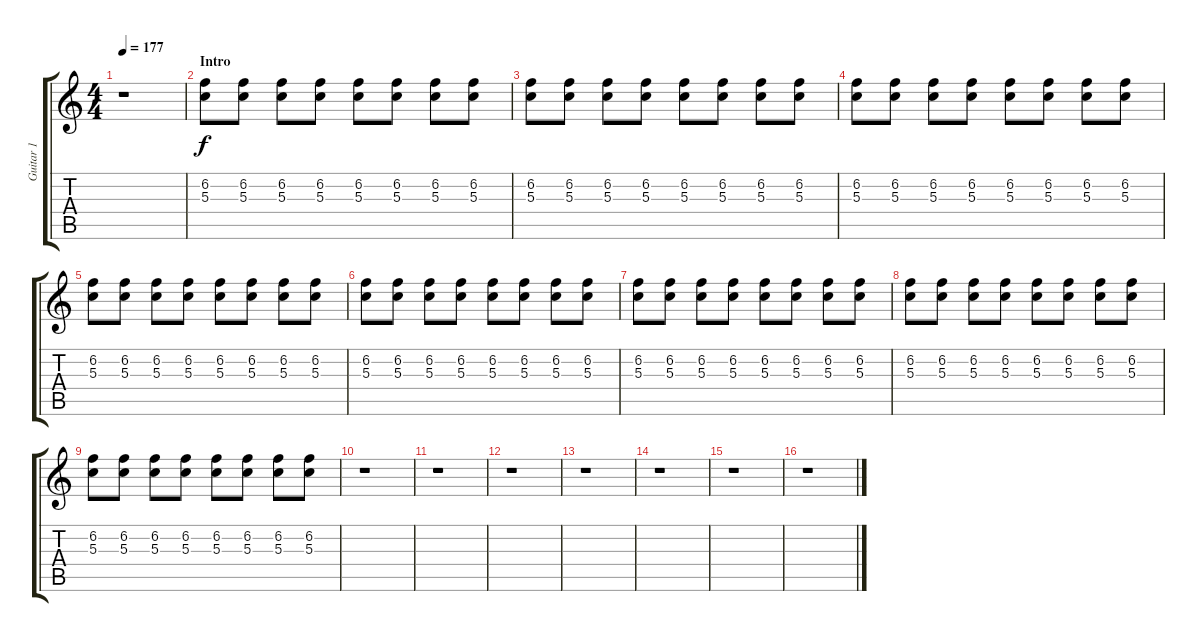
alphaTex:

\track ("Guitar 1" "Guitar 1") {instrument electricguitarclean}
\staff {score tabs}
\tuning (E4 B3 G3 D3 A2 E2) {hide}
\ts (4 4)
\tempo 177
\clef g2
\ks c
r.1{dy f instrument electricguitarclean} |
\section ("" "Intro")
(6.2 5.3).8 (6.2 5.3).8 (6.2 5.3).8 (6.2 5.3).8 (6.2 5.3).8 (6.2 5.3).8 (6.2 5.3).8 (6.2 5.3).8 |
(6.2 5.3).8 (6.2 5.3).8 (6.2 5.3).8 (6.2 5.3).8 (6.2 5.3).8 (6.2 5.3).8 (6.2 5.3).8 (6.2 5.3).8 |
(6.2 5.3).8 (6.2 5.3).8 (6.2 5.3).8 (6.2 5.3).8 (6.2 5.3).8 (6.2 5.3).8 (6.2 5.3).8 (6.2 5.3).8 |
(6.2 5.3).8 (6.2 5.3).8 (6.2 5.3).8 (6.2 5.3).8 (6.2 5.3).8 (6.2 5.3).8 (6.2 5.3).8 (6.2 5.3).8 |
(6.2 5.3).8 (6.2 5.3).8 (6.2 5.3).8 (6.2 5.3).8 (6.2 5.3).8 (6.2 5.3).8 (6.2 5.3).8 (6.2 5.3).8 |
(6.2 5.3).8 (6.2 5.3).8 (6.2 5.3).8 (6.2 5.3).8 (6.2 5.3).8 (6.2 5.3).8 (6.2 5.3).8 (6.2 5.3).8 |
(6.2 5.3).8 (6.2 5.3).8 (6.2 5.3).8 (6.2 5.3).8 (6.2 5.3).8 (6.2 5.3).8 (6.2 5.3).8 (6.2 5.3).8 |
(6.2 5.3).8 (6.2 5.3).8 (6.2 5.3).8 (6.2 5.3).8 (6.2 5.3).8 (6.2 5.3).8 (6.2 5.3).8 (6.2 5.3).8 |
r.1 |
r.1 |
r.1 |
r.1 |
r.1 |
r.1 |
r.1
